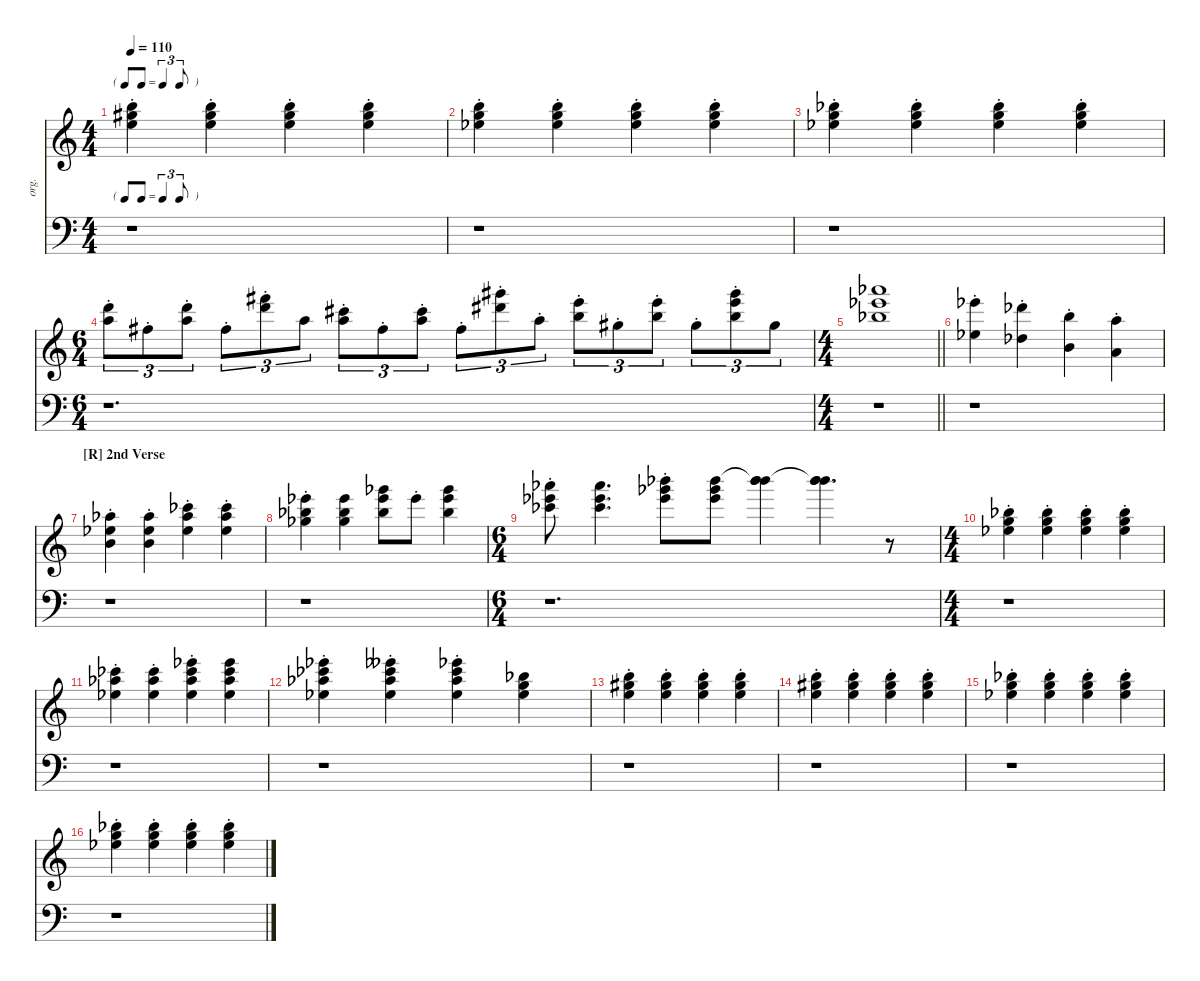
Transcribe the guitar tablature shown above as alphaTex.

\defaultSystemsLayout 4
\hideDynamics
\bracketExtendMode nobrackets
\track ("Organ" "org.") {solo instrument churchorgan}
\staff {score}
\tuning (E4 B3 G3 D3 A2 E2)
\ts (4 4)
\tf triplet8th
\tempo 110
\clef g2
\ks c
(12.1{st} 16.1{st acc #} 19.1{st}).4{dy mf} (12.1{st} 16.1{st acc #} 19.1{st}).4 (12.1{st} 16.1{st acc #} 19.1{st}).4 (12.1{st} 16.1{st acc #} 19.1{st}).4 |
(11.1{st acc b} 15.1{st} 19.1{st}).4 (11.1{st acc b} 15.1{st} 19.1{st}).4 (11.1{st acc b} 15.1{st} 19.1{st}).4 (11.1{st acc b} 15.1{st} 19.1{st}).4 |
(11.1{st acc b} 15.1{st} 18.1{st acc b}).4 (11.1{st acc b} 15.1{st} 18.1{st acc b}).4 (11.1{st acc b} 15.1{st} 18.1{st acc b}).4 (11.1{st acc b} 15.1{st} 18.1{st acc b}).4 |
\ts (6 4)
\beaming (8 6 6)
(17.1{st} 22.1{st}).8{tu (3 2)} 14.1{st acc #}.8{tu (3 2)} (17.1 22.1{st}).8{tu (3 2)} 14.1{st acc #}.8{tu (3 2)} (22.1{st} 26.1{st acc #}).8{tu (3 2)} 17.1.8{tu (3 2)} (17.1{st} 21.1{st acc #}).8{tu (3 2)} 14.1{st acc #}.8{tu (3 2)} (17.1{st} 21.1{st acc #}).8{tu (3 2)} 14.1{st acc #}.8{tu (3 2)} (23.1{st acc #} 28.1{st acc #}).8{tu (3 2)} 17.1{st}.8{tu (3 2)} (19.1{st} 24.1{st}).8{tu (3 2)} 16.1{st acc #}.8{tu (3 2)} (19.1{st} 24.1{st}).8{tu (3 2)} 16.1{st acc #}.8{tu (3 2)} (19.1{st} 24.1{st} 28.1{st acc #}).8{tu (3 2)} 16.1{acc #}.8{tu (3 2)} |
\ts (4 4)
\beaming (8 2 2 2 2)
\barLineRight lightlight
(18.1{acc b} 23.1{acc b} 28.1{acc b}).1 |
(11.1{st acc b} 23.1{st acc b}).4 (21.1{st acc b} 9.1{st acc b}).4 (7.1{st} 19.1{st}).4 (5.1{st} 17.1{st}).4 |
\section ("R" "2nd Verse")
(11.1{st acc b} 7.1{st} 16.1{st acc b}).4 (11.1{st acc b} 7.1{st} 16.1{st acc b}).4 (11.1{st acc b} 16.1{st acc b} 19.1{st acc b}).4 (11.1{st acc b} 16.1{st acc b} 19.1{st acc b}).4 |
(14.1{st acc b} 18.1{st acc b} 23.1{st acc b}).4 (14.1{acc b} 18.1{acc b} 23.1{acc b}).4 (18.1{acc b} 23.1{acc b} 26.1{acc b}).8 23.1{st acc b}.8 (23.1{acc b} 26.1{acc b} 18.1{acc b}).4 |
\ts (6 4)
\beaming (8 6 6)
(19.1{st acc b} 23.1{st acc b} 28.1{st acc b}).8 (19.1{acc b} 23.1{acc b} 28.1{acc b}).4{d} (23.1{st acc b} 26.1{st acc b} 30.1{st acc b}).8 (23.1{acc b} 26.1{acc b} 30.1{acc b}).8 (30.1{t acc b} 30.1{t acc b} 30.1{t acc b}).4 (30.1{t acc b} 30.1{t acc b} 30.1{t acc b}).4{d} r.8 |
\ts (4 4)
\beaming (8 2 2 2 2)
(11.1{st acc b} 15.1{st} 18.1{st acc b}).4 (11.1{st acc b} 15.1{st} 18.1{st acc b}).4 (11.1{st acc b} 15.1{st} 18.1{st acc b}).4 (11.1{st acc b} 15.1{st} 18.1{st acc b}).4 |
(11.1{st acc b} 16.1{st acc b} 19.1{st acc b}).4 (11.1{st acc b} 16.1{st acc b} 19.1{st acc b}).4 (11.1{st acc b} 19.1{st acc b} 16.1{st acc b} 23.1{st acc b}).4 (11.1{acc b} 16.1{acc b} 23.1{acc b} 19.1{acc b}).4 |
(11.1{st acc b} 16.1{st acc b} 19.1{st acc b} 23.1{st acc b}).4 (11.1{st acc b} 16.1{st acc b} 19.1{st acc b} 22.1{st acc bb}).4 (11.1{st acc b} 16.1{st acc b} 19.1{st acc b} 23.1{st acc b}).4 (11.1{acc b} 15.1 18.1{acc b}).4 |
(12.1{st} 16.1{st acc #} 19.1{st}).4 (12.1{st} 16.1{st acc #} 19.1{st}).4 (12.1{st} 16.1{st acc #} 19.1{st}).4 (12.1{st} 16.1{st acc #} 19.1{st}).4 |
(12.1{st} 16.1{st acc #} 19.1{st}).4 (12.1{st} 16.1{st acc #} 19.1{st}).4 (12.1{st} 16.1{st acc #} 19.1{st}).4 (12.1{st} 16.1{st acc #} 19.1{st}).4 |
(11.1{st acc b} 15.1{st} 18.1{st acc b}).4 (11.1{st acc b} 15.1{st} 18.1{st acc b}).4 (11.1{st acc b} 15.1{st} 18.1{st acc b}).4 (11.1{st acc b} 15.1{st} 18.1{st acc b}).4 |
(11.1{st acc b} 15.1{st} 18.1{st acc b}).4 (11.1{st acc b} 15.1{st} 18.1{st acc b}).4 (11.1{st acc b} 15.1{st} 18.1{st acc b}).4 (11.1{st acc b} 15.1{st} 18.1{st acc b}).4
\staff {score}
\tuning (G2 D2 A1 E1 B0)
\clef f4
\ottava regular
\simile none
\ks c
r.1{dy mf} |
r.1 |
r.1 |
r.1{d} |
\barLineRight lightlight
r.1 |
r.1 |
r.1 |
r.1 |
r.1{d} |
r.1 |
r.1 |
r.1 |
r.1 |
r.1 |
r.1 |
r.1
